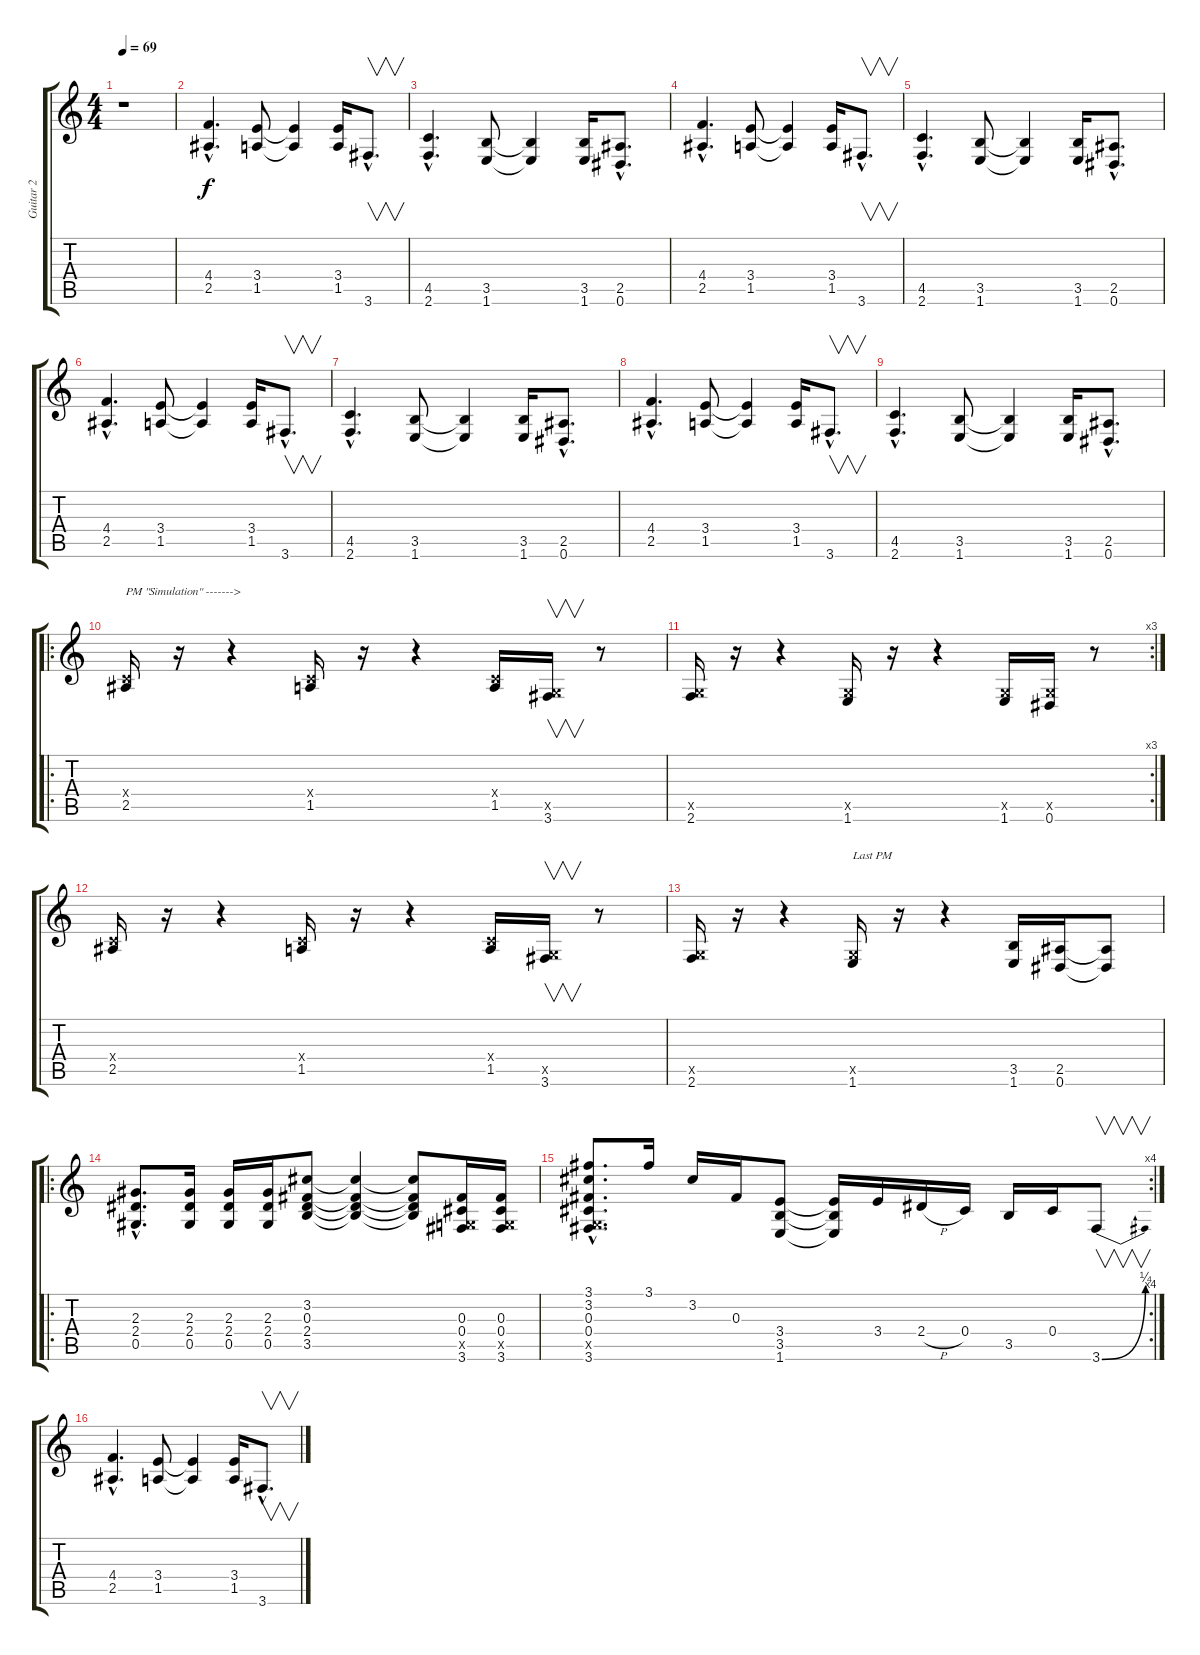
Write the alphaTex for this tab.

\track ("Guitar 2" "Guitar 2") {instrument overdrivenguitar}
\staff {score tabs}
\tuning (Eb4 Bb3 Gb3 Db3 Ab2 Eb2) {hide}
\ts (4 4)
\tempo 69
\clef g2
\ks c
r.1{dy f instrument overdrivenguitar} |
(4.4{hac} 2.5{hac}).4{d} (3.4 1.5).8 (3.4{t} 1.5{t}).4 (3.4 1.5).16 3.6{hac}.8{v d} |
(4.5{hac} 2.6{hac}).4{d} (3.5 1.6).8 (3.5{t} 1.6{t}).4 (3.5 1.6).16 (2.5{hac} 0.6{hac}).8{d} |
(4.4{hac} 2.5{hac}).4{d} (3.4 1.5).8 (3.4{t} 1.5{t}).4 (3.4 1.5).16 3.6{hac}.8{v d} |
(4.5{hac} 2.6{hac}).4{d} (3.5 1.6).8 (3.5{t} 1.6{t}).4 (3.5 1.6).16 (2.5{hac} 0.6{hac}).8{d} |
(4.4{hac} 2.5{hac}).4{d} (3.4 1.5).8 (3.4{t} 1.5{t}).4 (3.4 1.5).16 3.6{hac}.8{v d} |
(4.5{hac} 2.6{hac}).4{d} (3.5 1.6).8 (3.5{t} 1.6{t}).4 (3.5 1.6).16 (2.5{hac} 0.6{hac}).8{d} |
(4.4{hac} 2.5{hac}).4{d} (3.4 1.5).8 (3.4{t} 1.5{t}).4 (3.4 1.5).16 3.6{hac}.8{v d} |
(4.5{hac} 2.6{hac}).4{d} (3.5 1.6).8 (3.5{t} 1.6{t}).4 (3.5 1.6).16 (2.5{hac} 0.6{hac}).8{d} |
\ro
(-1.4{x} 2.5).16{txt "PM \"Simulation\" ------->"} r.16 r.4 (-1.4{x} 1.5).16 r.16 r.4 (-1.4{x} 1.5).16 (-1.5{x} 3.6).16{v} r.8 |
\rc 3
(-1.5{x} 2.6).16 r.16 r.4 (-1.5{x} 1.6).16 r.16 r.4 (-1.5{x} 1.6).16 (-1.5{x} 0.6).16 r.8 |
(-1.4{x} 2.5).16 r.16 r.4 (-1.4{x} 1.5).16 r.16 r.4 (-1.4{x} 1.5).16 (-1.5{x} 3.6).16{v} r.8 |
(-1.5{x} 2.6).16 r.16 r.4 (-1.5{x} 1.6).16{txt "Last PM"} r.16 r.4 (3.5 1.6).16 (2.5 0.6).16 (2.5{t} 0.6{t}).8 |
\ro
(2.3{hac} 2.4{hac} 0.5{hac}).8{d} (2.3 2.4 0.5).16 (2.3 2.4 0.5).16 (2.3 2.4 0.5).16 (3.2 0.3 2.4 3.5).8 (3.2{t} 0.3{t} 2.4{t} 3.5{t}).4 (3.2{t} 0.3{t} 2.4{t} 3.5{t}).8 (0.3 0.4 -1.5{x} 3.6).16 (0.3 0.4 -1.5{x} 3.6).16 |
\rc 4
(3.1{hac} 3.2{hac} 0.3{hac} 0.4{hac} -1.5{hac x} 3.6{hac}).8{d} 3.1.16 3.2.16 0.3.16 (3.4 3.5 1.6).8 (3.4{t} 3.5{t} 1.6{t}).16 3.4.16 2.4{h}.16 0.4.16 3.5.16 0.4.16 3.6{be (bend 0 0 60 1)}.8{v} |
(4.4{hac} 2.5{hac}).4{d} (3.4 1.5).8 (3.4{t} 1.5{t}).4 (3.4 1.5).16 3.6{hac}.8{v d}
